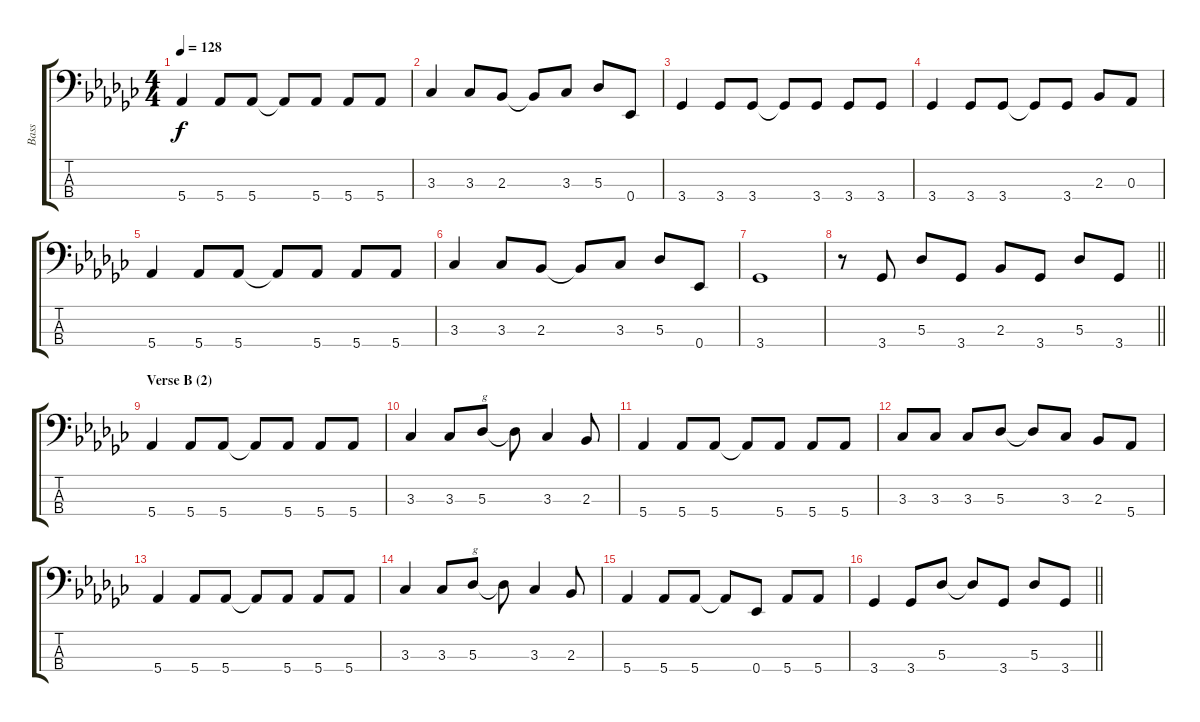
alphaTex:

\track ("Bass" "Bass") {instrument electricbasspick}
\staff {score tabs}
\tuning (Gb2 Db2 Ab1 Eb1) {hide}
\ts (4 4)
\tempo 128
\clef f4
\ks gb
5.4.4{dy f} 5.4.8 5.4.8 5.4{t}.8 5.4.8 5.4.8 5.4.8 |
3.3.4 3.3.8 2.3.8 2.3{t}.8 3.3.8 5.3.8 0.4.8 |
3.4.4 3.4.8 3.4.8 3.4{t}.8 3.4.8 3.4.8 3.4.8 |
3.4.4 3.4.8 3.4.8 3.4{t}.8 3.4.8 2.3.8 0.3.8 |
5.4.4 5.4.8 5.4.8 5.4{t}.8 5.4.8 5.4.8 5.4.8 |
3.3.4 3.3.8 2.3.8 2.3{t}.8 3.3.8 5.3.8 0.4.8 |
3.4.1 |
\barLineRight lightlight
r.8 3.4.8 5.3.8 3.4.8 2.3.8 3.4.8 5.3.8 3.4.8 |
\section ("" "Verse B (2)")
5.4.4 5.4.8 5.4.8 5.4{t}.8 5.4.8 5.4.8 5.4.8 |
3.3.4 3.3.8 5.3.8{txt "g"} 5.3{t}.8 3.3.4 2.3.8 |
5.4.4 5.4.8 5.4.8 5.4{t}.8 5.4.8 5.4.8 5.4.8 |
3.3.8 3.3.8 3.3.8 5.3.8 5.3{t}.8 3.3.8 2.3.8 5.4.8 |
5.4.4 5.4.8 5.4.8 5.4{t}.8 5.4.8 5.4.8 5.4.8 |
3.3.4 3.3.8 5.3.8{txt "g"} 5.3{t}.8 3.3.4 2.3.8 |
5.4.4 5.4.8 5.4.8 5.4{t}.8 0.4.8 5.4.8 5.4.8 |
\barLineRight lightlight
3.4.4 3.4.8 5.3.8 5.3{t}.8 3.4.8 5.3.8 3.4.8
